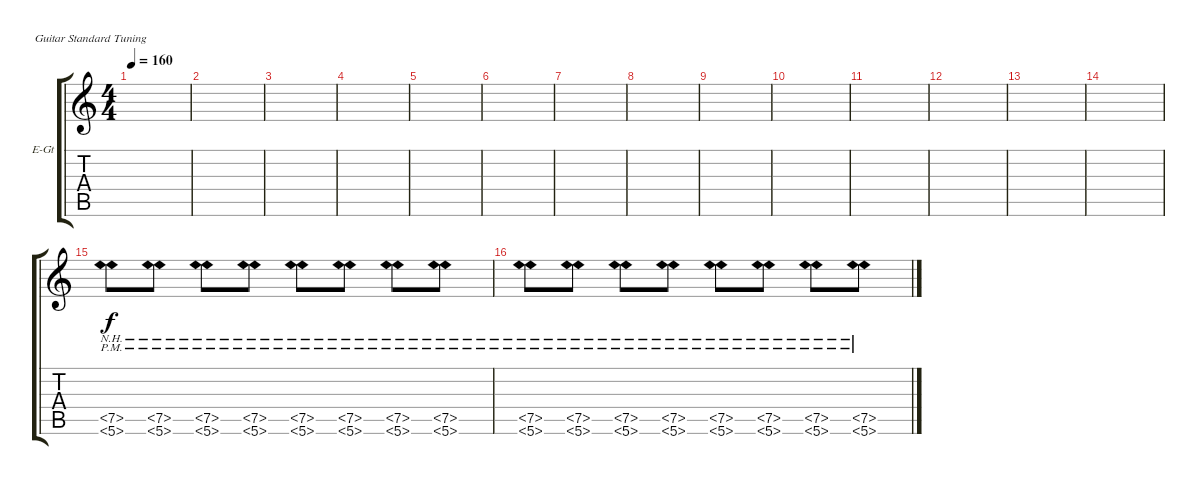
\defaultSystemsLayout 4
\bracketExtendMode groupsimilarinstruments
\firstSystemTrackNameOrientation horizontal
\otherSystemsTrackNameOrientation horizontal
\track ("Electric Guitar" "E-Gt") {instrument distortionguitar}
\staff {score tabs}
\tuning (E4 B3 G3 D3 A2 E2)
\ts (4 4)
\tempo 160
\clef g2
\scale
0.487395
\ks c
|
\scale
0.256303 |
\scale
0.256303 |
\scale
0.333333 |
\scale
0.333333 |
\scale
0.333333 |
\scale
0.333333 |
\scale
0.333333 |
\scale
0.333333 |
\scale
0.333333 |
\scale
0.333333 |
\scale
0.333333 |
\scale
0.333333 |
\scale
0.333333 |
\scale
0.333333 (5.6{nh pm} 7.5{nh pm}).8 (5.6{nh pm} 7.5{nh pm}).8 (5.6{nh pm} 7.5{nh pm}).8 (5.6{nh pm} 7.5{nh pm}).8 (5.6{nh pm} 7.5{nh pm}).8 (5.6{nh pm} 7.5{nh pm}).8 (5.6{nh pm} 7.5{nh pm}).8 (5.6{nh pm} 7.5{nh pm}).8 |
\scale
0.333333 (5.6{nh pm} 7.5{nh pm}).8 (5.6{nh pm} 7.5{nh pm}).8 (5.6{nh pm} 7.5{nh pm}).8 (5.6{nh pm} 7.5{nh pm}).8 (5.6{nh pm} 7.5{nh pm}).8 (5.6{nh pm} 7.5{nh pm}).8 (5.6{nh pm} 7.5{nh pm}).8 (5.6{nh pm} 7.5{nh pm}).8
